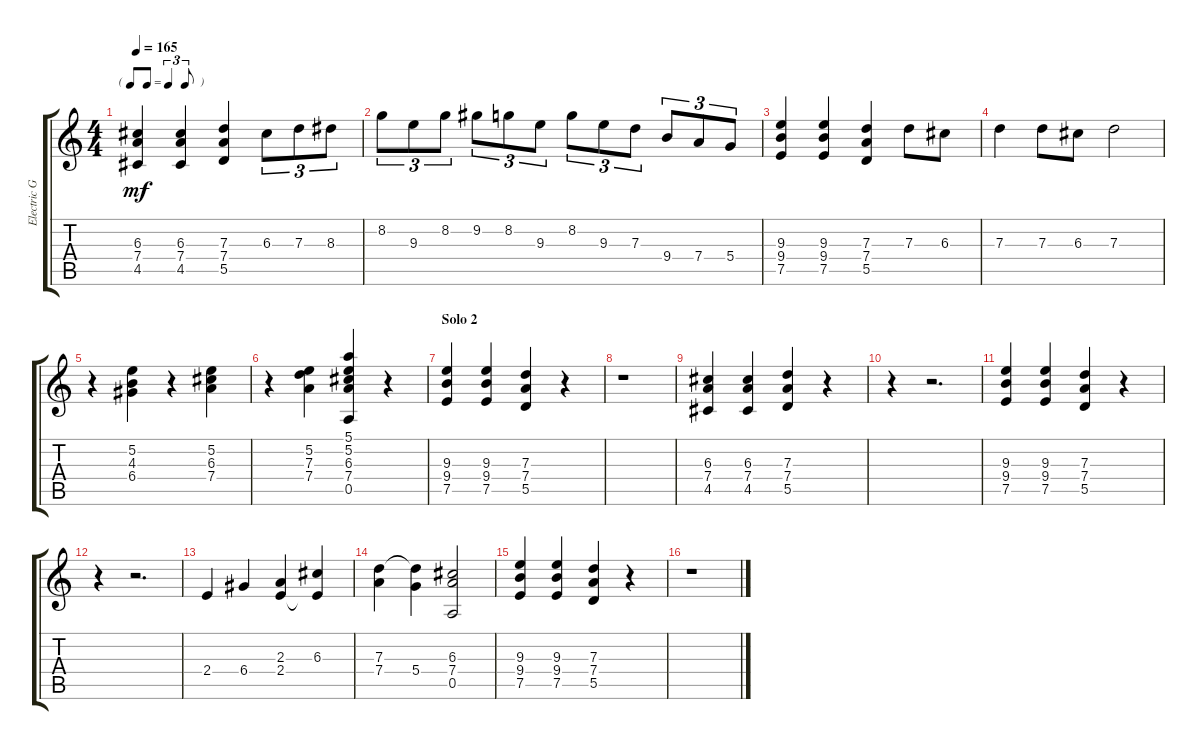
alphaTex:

\track ("Electric Guitar" "Electric G") {instrument overdrivenguitar}
\staff {score tabs}
\tuning (E4 B3 G3 D3 A2 E2) {hide}
\ts (4 4)
\tf triplet8th
\tempo 165
\clef g2
\ks c
(6.3 7.4 4.5).4{dy mf} (6.3 7.4 4.5).4 (7.3 7.4 5.5).4 6.3.8{tu (3 2)} 7.3.8{tu (3 2)} 8.3.8{tu (3 2)} |
8.2.8{tu (3 2)} 9.3.8{tu (3 2)} 8.2.8{tu (3 2)} 9.2.8{tu (3 2)} 8.2.8{tu (3 2)} 9.3.8{tu (3 2)} 8.2.8{tu (3 2)} 9.3.8{tu (3 2)} 7.3.8{tu (3 2)} 9.4.8{tu (3 2)} 7.4.8{tu (3 2)} 5.4.8{tu (3 2)} |
(9.3 9.4 7.5).4 (9.3 9.4 7.5).4 (7.3 7.4 5.5).4 7.3.8 6.3.8 |
7.3.4 7.3.8 6.3.8 7.3.2 |
r.4 (5.2 4.3 6.4).4 r.4 (5.2 6.3 7.4).4 |
r.4 (5.2 7.3 7.4).4 (5.1 5.2 6.3 7.4 0.5).4 r.4 |
\section ("" "Solo 2")
(9.3 9.4 7.5).4 (9.3 9.4 7.5).4 (7.3 7.4 5.5).4 r.4 |
r.1 |
(6.3 7.4 4.5).4 (6.3 7.4 4.5).4 (7.3 7.4 5.5).4 r.4 |
r.4 r.2{d} |
(9.3 9.4 7.5).4 (9.3 9.4 7.5).4 (7.3 7.4 5.5).4 r.4 |
r.4 r.2{d} |
2.4.4 6.4.4 (2.3 2.4).4 (6.3 2.4{t}).4 |
(7.3 7.4).4 (7.3{t} 5.4).4 (6.3 7.4 0.5).2 |
(9.3 9.4 7.5).4 (9.3 9.4 7.5).4 (7.3 7.4 5.5).4 r.4 |
r.1
